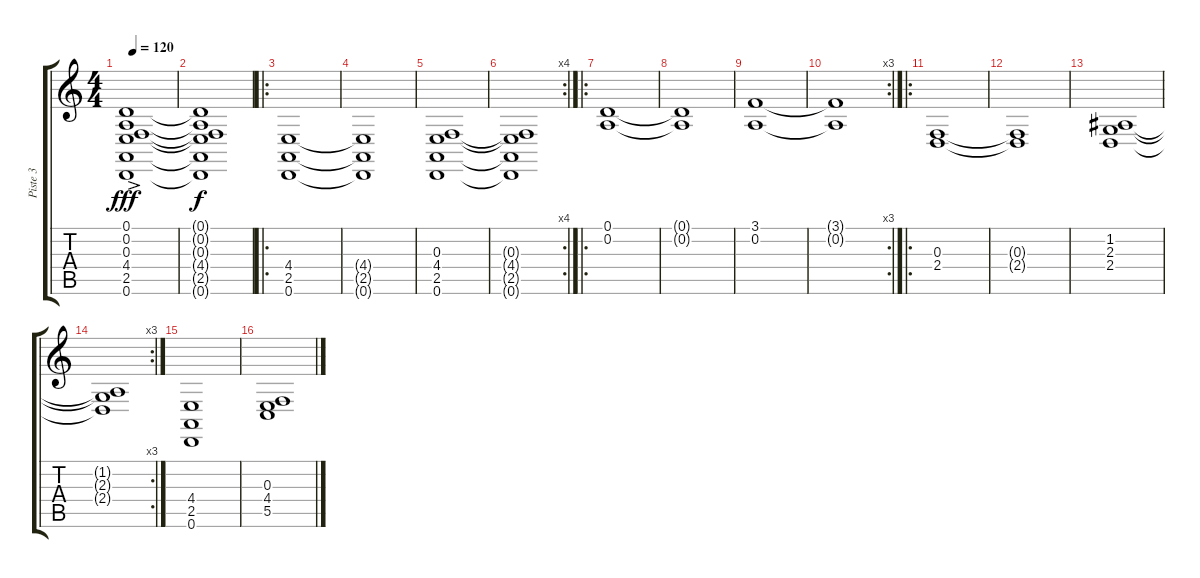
\track ("Piste 3" "Piste 3") {instrument seashore}
\staff {score tabs}
\tuning (D4 A3 F3 C3 G2 D2) {hide}
\ts (4 4)
\tempo 120
\clef g2
\ks c
(0.1{ac} 0.2{ac} 0.3{ac} 4.4{ac} 2.5{ac} 0.6{ac}).1{dy fff instrument seashore} |
(0.1{t} 0.2{t} 0.3{t} 4.4{t} 2.5{t} 0.6{t}).1{dy f} |
\ro
(4.4 2.5 0.6).1 |
(4.4{t} 2.5{t} 0.6{t}).1 |
(0.3 4.4 2.5 0.6).1 |
\rc 4
(0.3{t} 4.4{t} 2.5{t} 0.6{t}).1 |
\ro
(0.1 0.2).1 |
(0.1{t} 0.2{t}).1 |
(3.1 0.2).1 |
\rc 3
(3.1{t} 0.2{t}).1 |
\ro
(0.3 2.4).1 |
(0.3{t} 2.4{t}).1 |
(1.2 2.3 2.4).1 |
\rc 3
(1.2{t} 2.3{t} 2.4{t}).1 |
(4.4 2.5 0.6).1 |
(0.3 4.4 5.5).1
